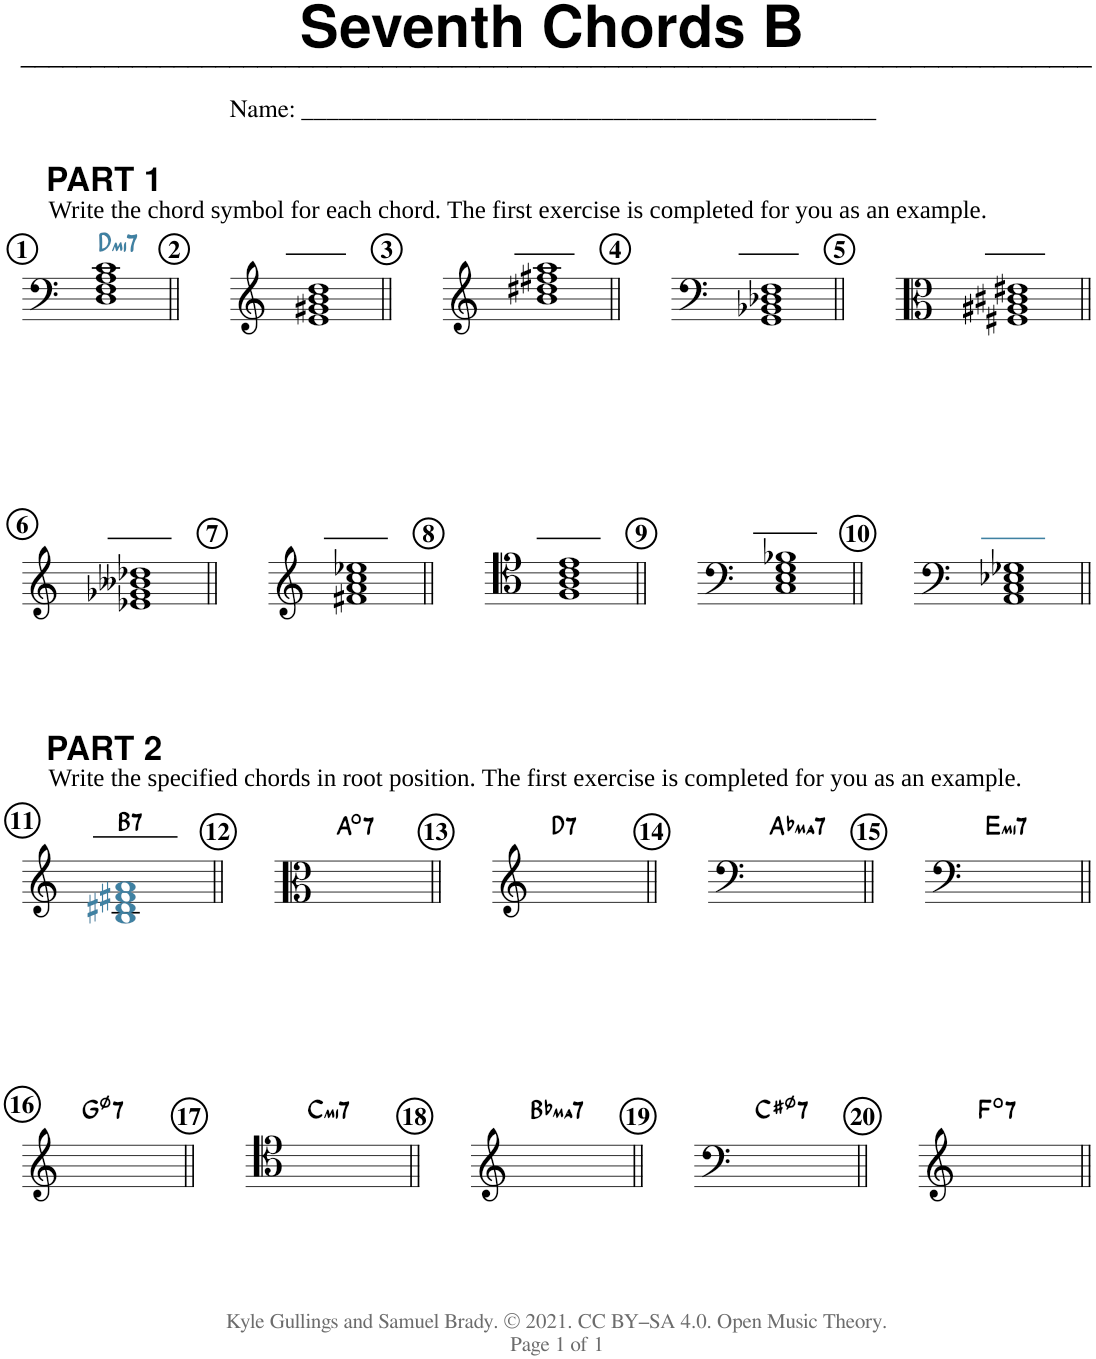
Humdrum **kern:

**kern	**harte
*part1	*part1
*staff1	*
*I"Piano	*
*I'Pno.	*
*clefF4	*
*k[]	*
=1	=1
!	!LO:H:kt=mi7
1D 1F 1A 1c	D:min7
=2||	=2||
1e 1g#X 1b 1dd	.
=3||	=3||
1b 1dd#X 1ff#X 1aa	.
=4||	=4||
1GG 1BB-X 1D-X 1F	.
=5||	=5||
1F#X 1A#X 1c#X 1e#X	.
!!LO:LB:g=z
=6||	=6||
*clefG2	*
1e-X 1g-X 1b--X 1dd-X	.
=7||	=7||
1f#X 1a 1cc 1ee-X	.
=8||	=8||
1F 1A 1c 1e	.
=9||	=9||
1C 1E 1G 1B-X	.
=10||	=10||
1AA 1C 1E-X 1G-X	.
!!LO:LB:g=z
=11||	=11||
*clefG2	*
!	!LO:H:kt=7
1Bi 1d#Xi 1f#Xi 1ai	B:7
=12||	=12||
!	!LO:H:kt=7
1ryy	A:dim7
=13||	=13||
!	!LO:H:kt=7
1ryy	D:7
=14||	=14||
!	!LO:H:kt=ma7
1ryy	Ab:maj7
=15||	=15||
!	!LO:H:kt=mi7
1ryy	E:min7
!!LO:LB:g=z
=16||	=16||
*clefG2	*
!	!LO:H:kt=7
1ryy	G:hdim7
=17||	=17||
!	!LO:H:kt=mi7
1ryy	C:min7
=18||	=18||
!	!LO:H:kt=ma7
1ryy	Bb:maj7
=19||	=19||
!	!LO:H:kt=7
1ryy	C#:hdim7
=20||	=20||
!	!LO:H:kt=7
1ryy	F:dim7
=||	=||
*-	*-
